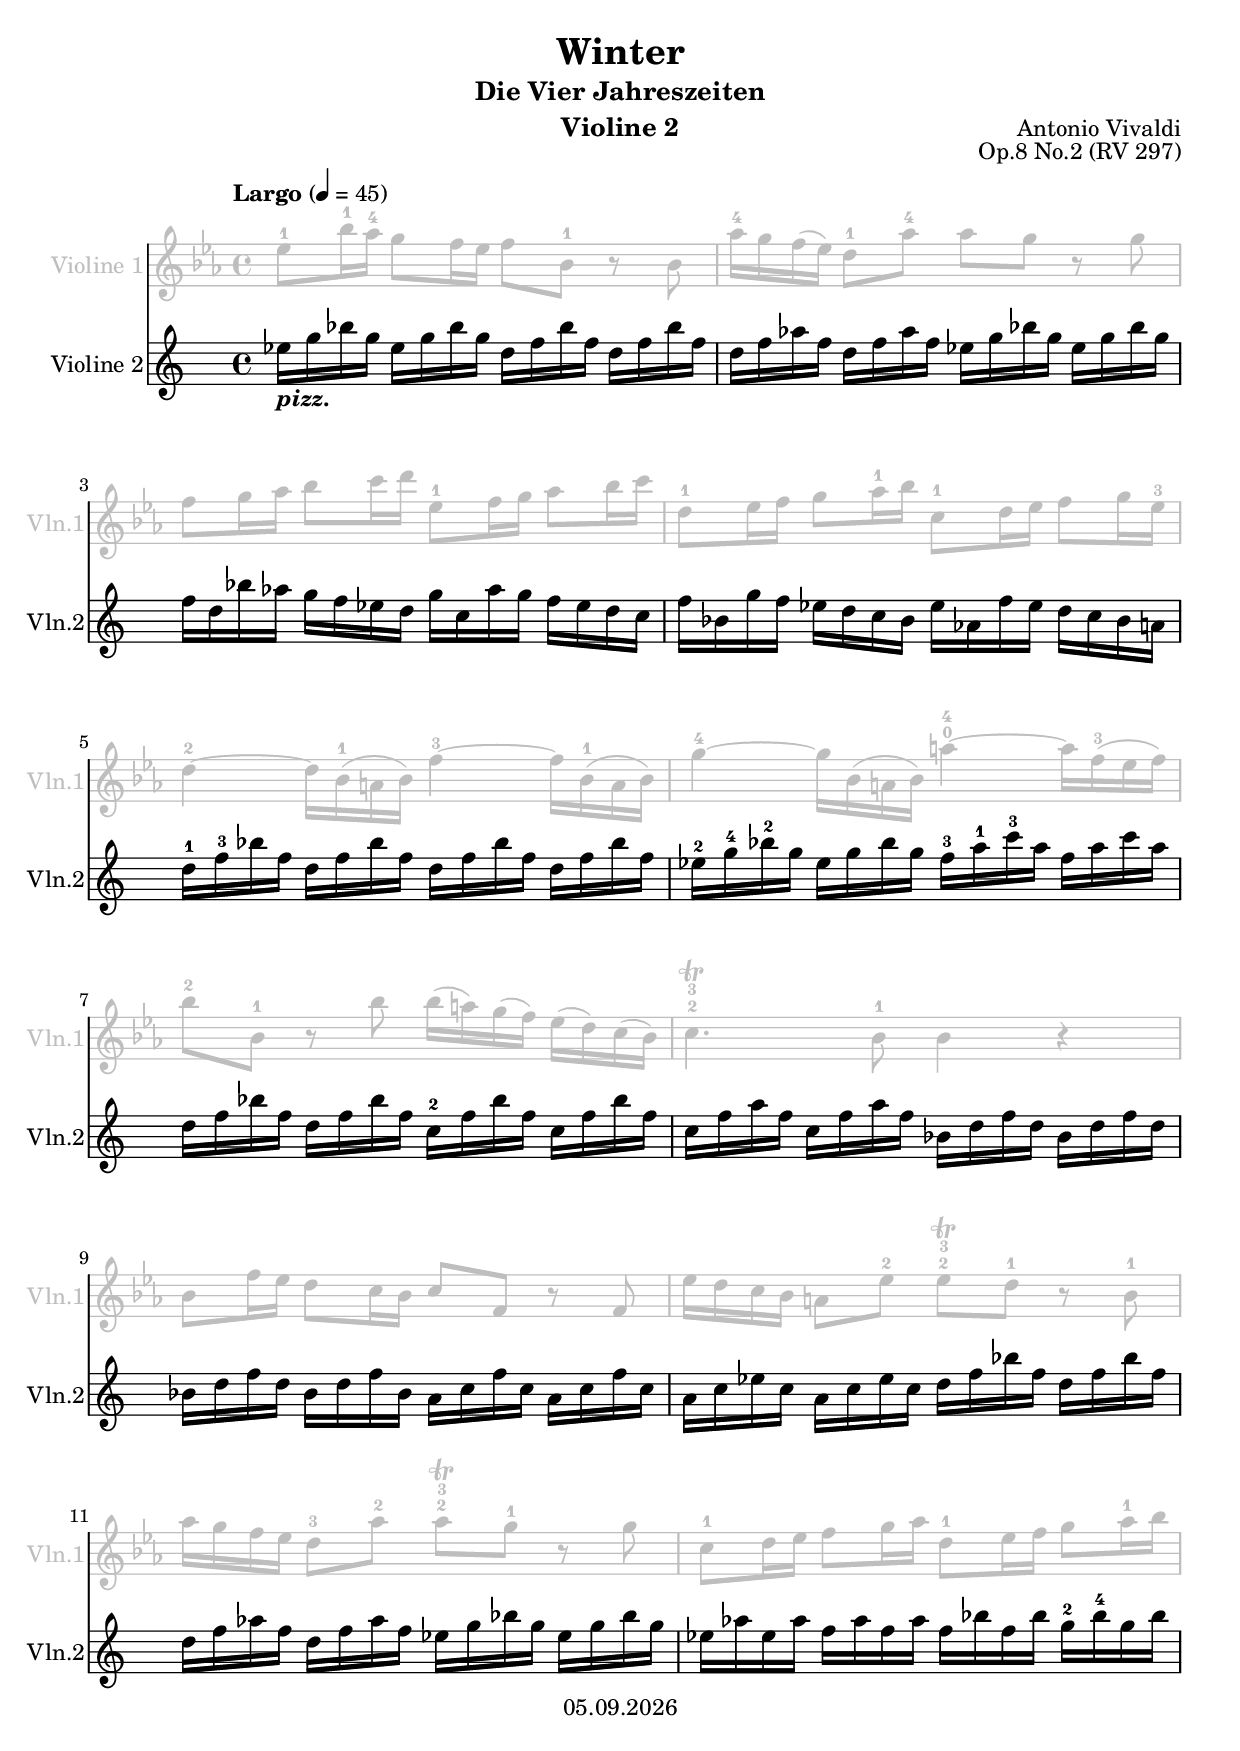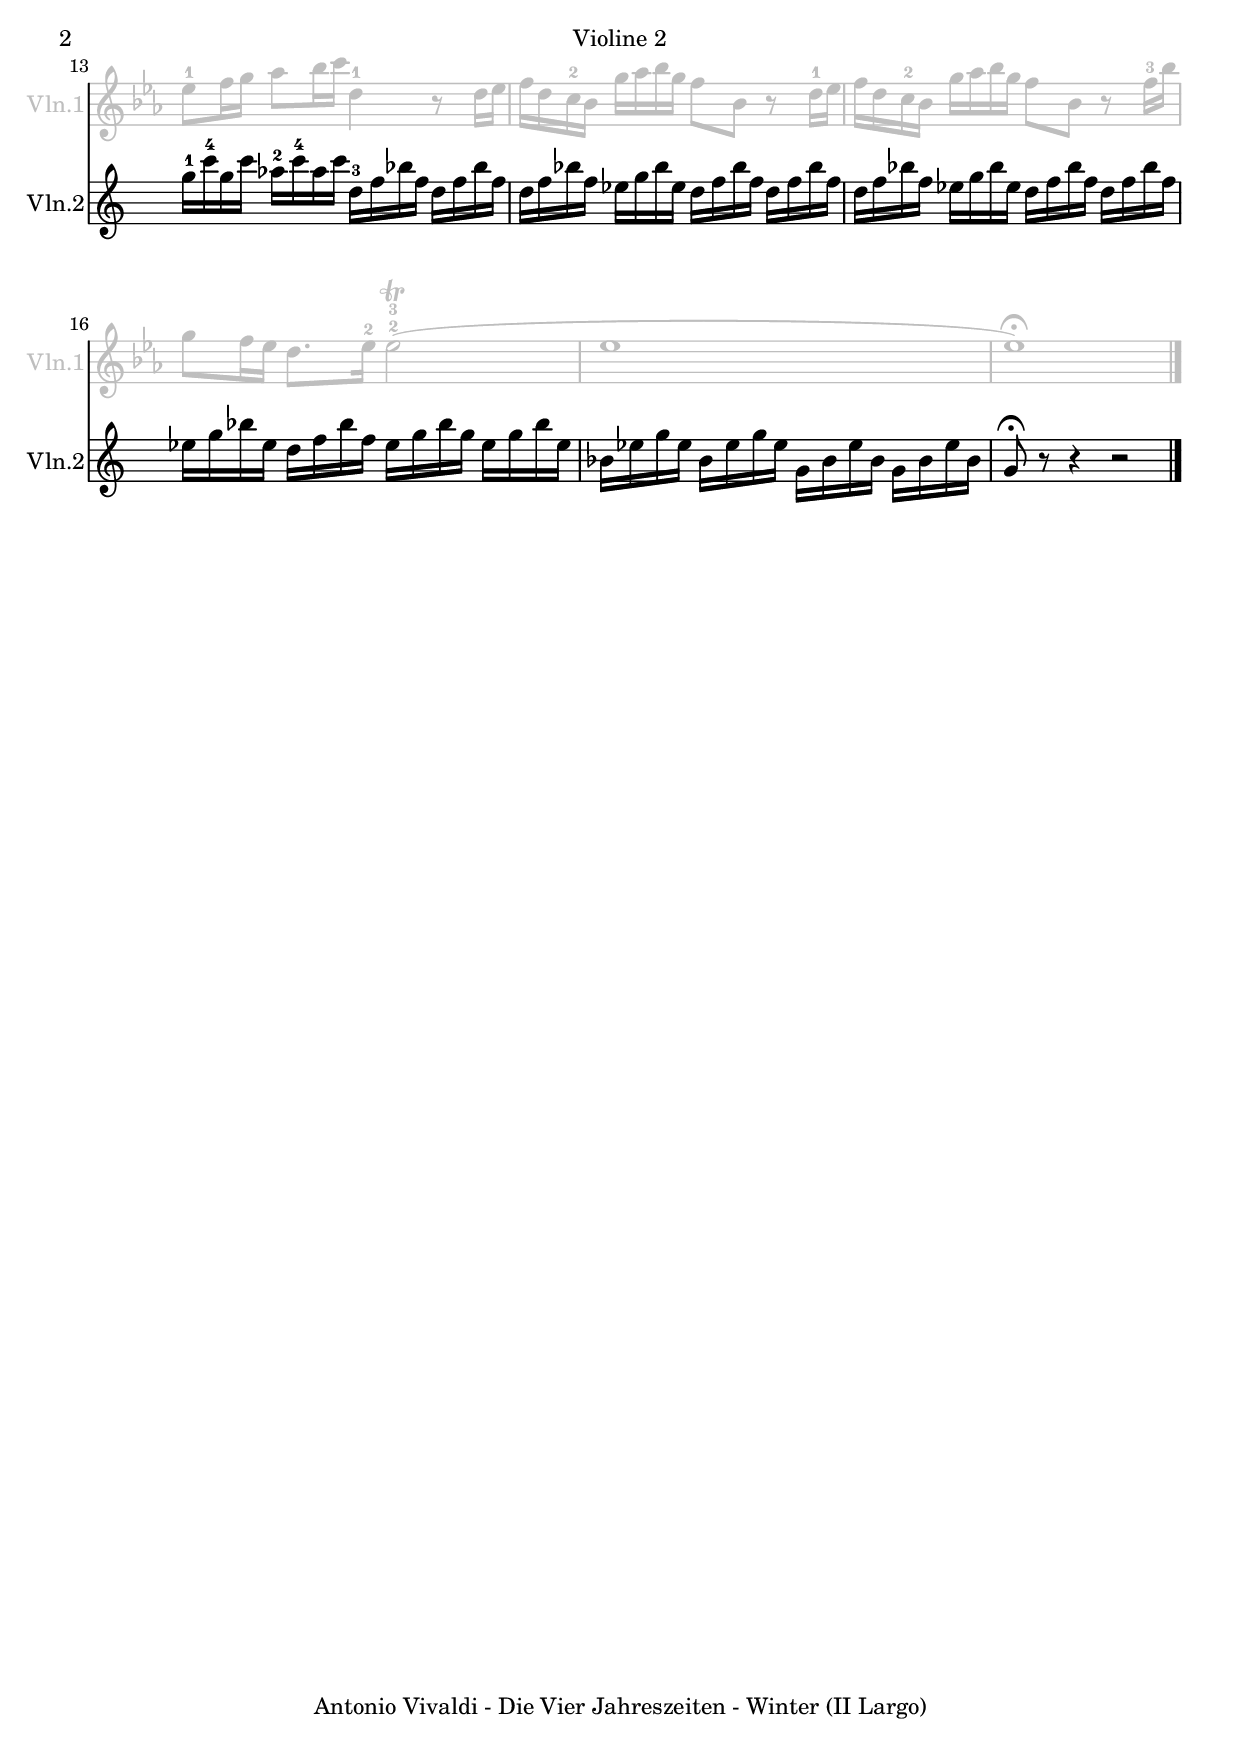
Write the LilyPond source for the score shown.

% Based on template "Ensemble Sheet" v1.3

\include "../globals.ily"

\version "2.18.2"

\include "../globals.ily"
 
violinI = \relative c'' { 
  \globalSettings
  \clef treble
  es8^1 bes'16^1 as^4 g8 f16 es f8 bes,^1 r bes | 
  as'16^4 g f( es) d8^1 as'^4 as g r g  | 
  f8 g16 as bes8 c16 d es,8^1 f16 g as8 bes16 c | 
  d,8^1 es16 f g8 as16^1 bes c,8^1 d16 es f8 g16 es^3 | 
  d4~^2 d16 bes(^1 a bes) f'4~^3 f16 bes,(^1 a bes) | 
  g'4~^4 g16 bes,( a bes) a'4~^0^4 a16 f(^3 es f) | 
  bes8^2 bes,^1 r bes' bes16( a) g( f) es( d) c( bes)
  c4.\trill^2^3 bes8^1 bes4 r |
  bes8 f'16 es d8 c16 bes c8 f, r f |
  es'16 d c bes a8 es'^2 es\trill^2^3 d^1 r bes^1 |
  as'16 g f es d8^3 as'^2 as\trill^2^3 g^1 r g |
  c,8^1 d16 es f8 g16 as d,8^1 es16 f g8 as16^1 bes |
  es,8^1 f16 g as8 bes16 c d,4^1 r8 d16 es |
  f d c^2 bes g' as bes g f8 bes, r d16^1 es |
  f16 d c^2 bes g' as bes g f8 bes, r f'16^3 bes |
  g8 f16 es d8. es16^2 es2^2^3( \trill |
  es1 |
  es) \fermata
  \bar "|."
}

\version "2.18.2"

\include "../globals.ily"

violinII = \relative c'' { 
  
  es16_\markup{ \bold \italic pizz. } g bes g es g bes g d f bes f d f bes f |
  d f as f d f as f es g bes g es g bes g |
  f d bes' as g f es d g c, as' g f es d c |
  f bes, g' f es d c bes es as, f' es d c bes a |
  d^1 f^3 bes f d f bes f d f bes f d f bes f |
  es^2 g^4 bes^2 g es g bes g f^3 a^1 c^3 a f a c a |
  d, f bes f d f bes f c^2 f bes f c f bes f |
  c f a f c f a f bes, d f d bes d f d | 
  bes d f d bes d f bes, a c f c a c f c | 
  a c es c a c es c d f bes f d f bes f |
  d f as f d f as f es g bes g es g bes g |
  es as es as f as f as f bes f bes g^2 bes^4 g bes |
  g^1 c^4 g c as^2 c^4 as c d,^3 f bes f d f bes f |
  d f bes f es g bes es, d f bes f d f bes f | 
  d f bes f es g bes es, d f bes f d f bes f | 
  es g bes es, d f bes f es g bes g es g bes es, |
  bes es g es bes es g es g, bes es bes g bes es bes |
  g8 \fermata r r4 r2 |
  \bar "|." 
}


\header {
  instrument = "Violine 2"
}

\score {
  <<
    \new Staff \with { instrumentName = "Violine 1" shortInstrumentName = "Vln.1" } { 
      \applyContext #(override-color-for-all-grobs (x11-color 'gray))
      \violinI 
    }
    \new Staff \with { instrumentName = "Violine 2" shortInstrumentName = "Vln.2" } { \violinII }
  >>
  \layout {
    indent = 1.5\cm
    short-indent = 0.5\cm
  }
}
